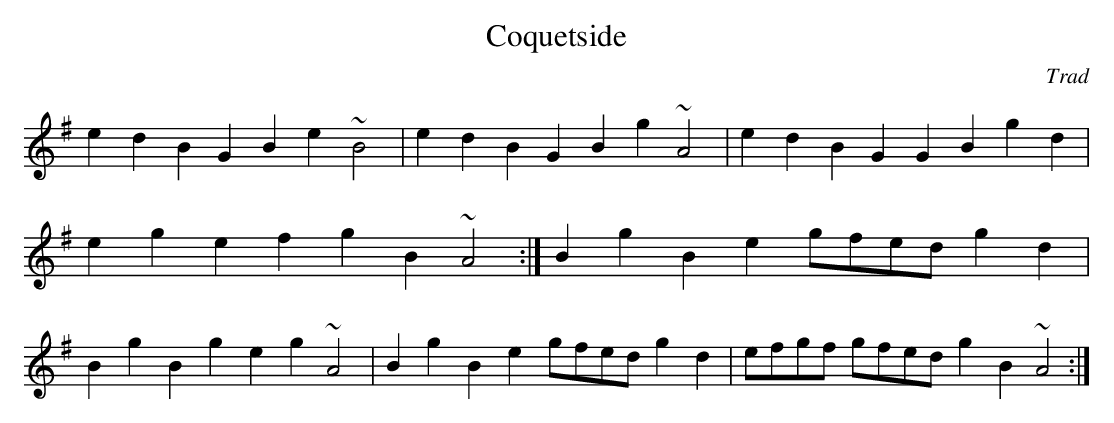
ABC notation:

X:1
T:Coquetside
C:Trad
M:4/4l
K:G
e2d2B2G2 B2e2 ~B4| e2d2B2G2  B2g2 ~A4| e2d2B2G2  G2B2g2d2| e2g2e2f2 g2B2 ~A4:|\
B2g2B2e2 gfed g2d2|B2g2B2g2 e2g2 ~A4|B2g2B2e2 gfed g2d2| efgf gfed g2B2 ~A4:|
